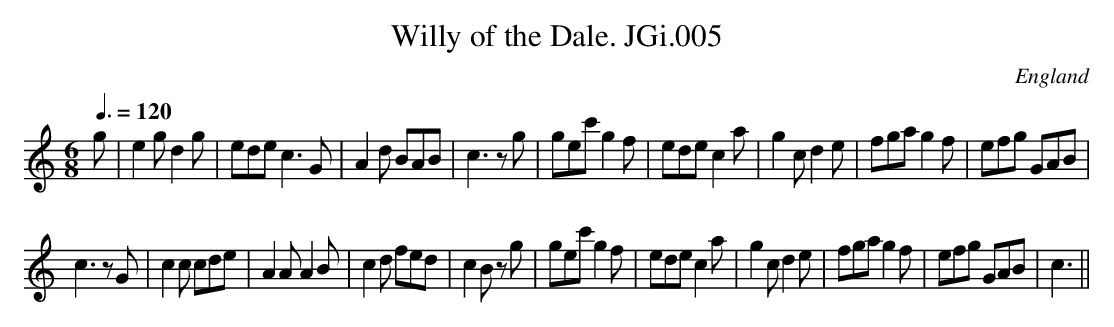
X:1
T:Willy of the Dale. JGi.005
M:6/8
L:1/8
Q:3/8=120
O:England
K:C major
g|e2g d2g|ede c3G|A2d BAB|c3 zg|gec' g2f|ede c2a|g2c d2e|fga g2f|efg GAB|
c3 zG|c2c cde|A2A A2B|c2d fed|c2B zg|gec' g2f|ede c2a|g2c d2e|fga g2f|efg GAB|c3||
